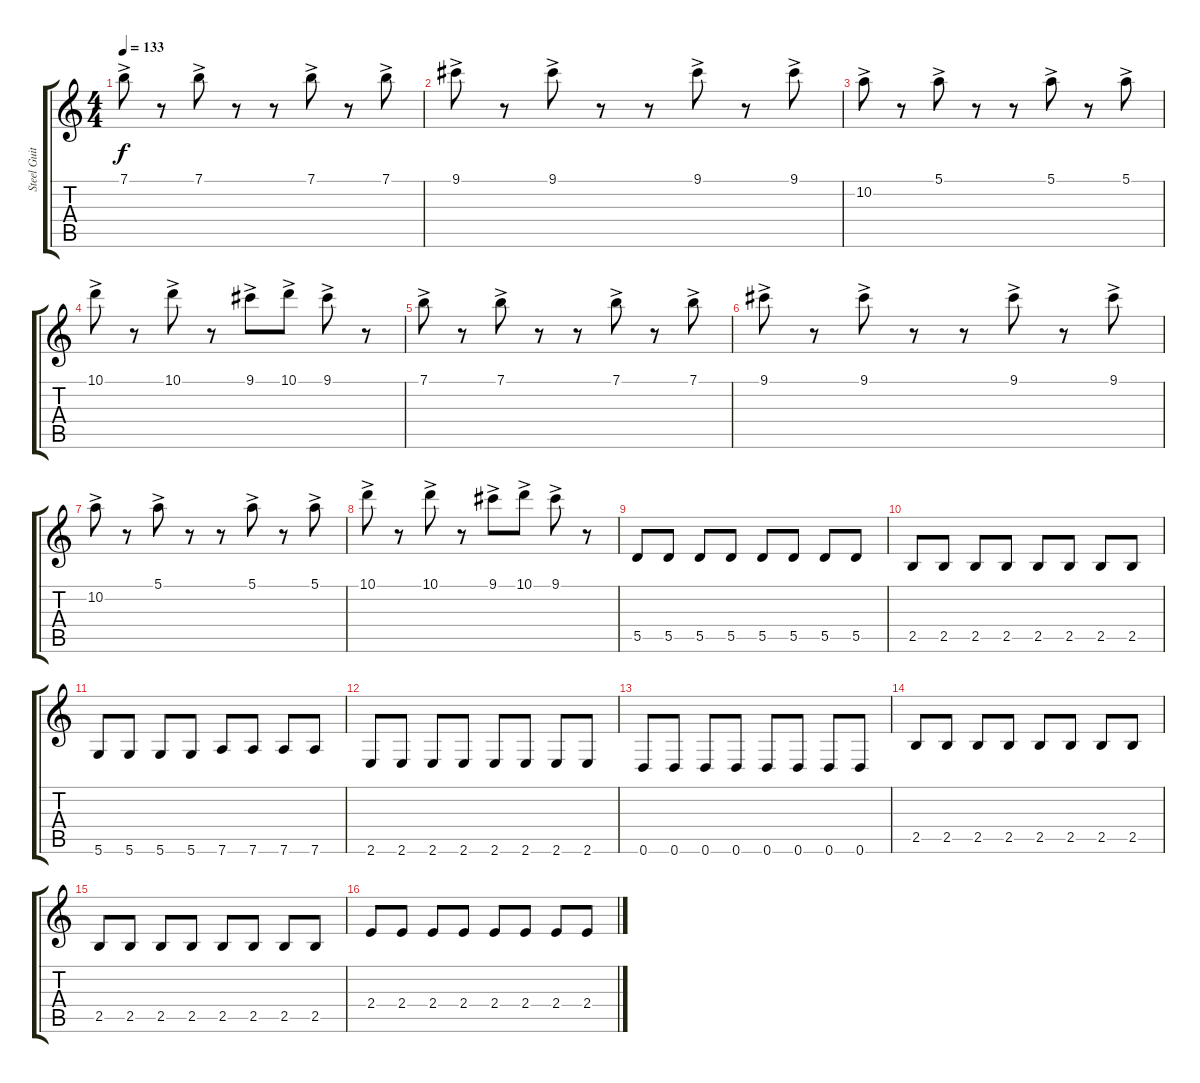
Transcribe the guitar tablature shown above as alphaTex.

\track ("Steel Guitar" "Steel Guit") {instrument acousticguitarsteel}
\staff {score tabs}
\tuning (E4 B3 G3 D3 A2 D2) {hide}
\ts (4 4)
\tempo 133
\clef g2
\ks c
7.1{ac}.8{dy f} r.8 7.1{ac}.8 r.8 r.8 7.1{ac}.8 r.8 7.1{ac}.8 |
9.1{ac}.8 r.8 9.1{ac}.8 r.8 r.8 9.1{ac}.8 r.8 9.1{ac}.8 |
10.2{ac}.8 r.8 5.1{ac}.8 r.8 r.8 5.1{ac}.8 r.8 5.1{ac}.8 |
10.1{ac}.8 r.8 10.1{ac}.8 r.8 9.1{ac}.8 10.1{ac}.8 9.1{ac}.8 r.8 |
7.1{ac}.8 r.8 7.1{ac}.8 r.8 r.8 7.1{ac}.8 r.8 7.1{ac}.8 |
9.1{ac}.8 r.8 9.1{ac}.8 r.8 r.8 9.1{ac}.8 r.8 9.1{ac}.8 |
10.2{ac}.8 r.8 5.1{ac}.8 r.8 r.8 5.1{ac}.8 r.8 5.1{ac}.8 |
10.1{ac}.8 r.8 10.1{ac}.8 r.8 9.1{ac}.8 10.1{ac}.8 9.1{ac}.8 r.8 |
5.5.8 5.5.8 5.5.8 5.5.8 5.5.8 5.5.8 5.5.8 5.5.8 |
2.5.8 2.5.8 2.5.8 2.5.8 2.5.8 2.5.8 2.5.8 2.5.8 |
5.6.8 5.6.8 5.6.8 5.6.8 7.6.8 7.6.8 7.6.8 7.6.8 |
2.6.8 2.6.8 2.6.8 2.6.8 2.6.8 2.6.8 2.6.8 2.6.8 |
0.6.8 0.6.8 0.6.8 0.6.8 0.6.8 0.6.8 0.6.8 0.6.8 |
2.5.8 2.5.8 2.5.8 2.5.8 2.5.8 2.5.8 2.5.8 2.5.8 |
2.5.8 2.5.8 2.5.8 2.5.8 2.5.8 2.5.8 2.5.8 2.5.8 |
2.4.8 2.4.8 2.4.8 2.4.8 2.4.8 2.4.8 2.4.8 2.4.8
